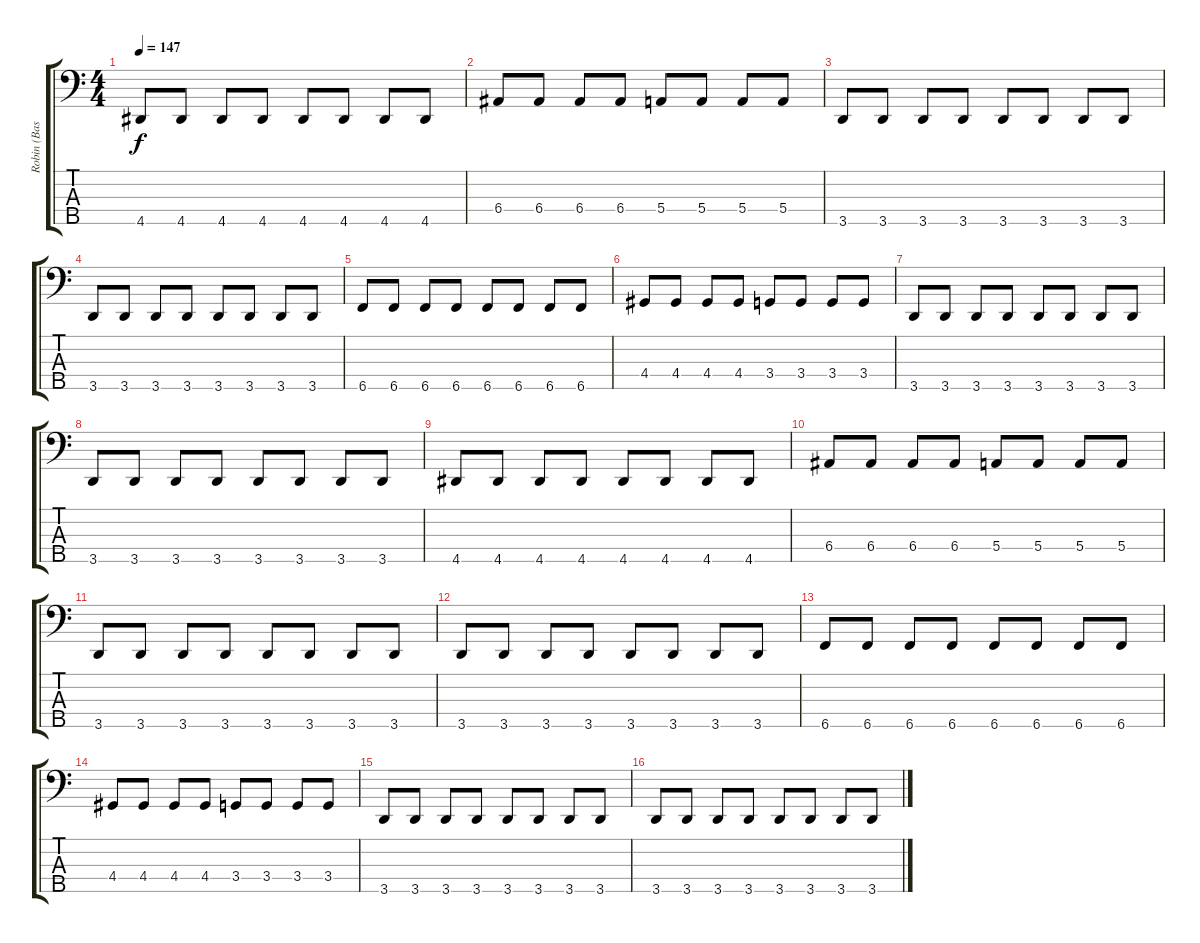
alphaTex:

\track ("Robin (Bass)" "Robin (Bas") {instrument electricbasspick}
\staff {score tabs}
\tuning (G2 D2 A1 E1 B0) {hide}
\ts (4 4)
\tempo 147
\clef f4
\ks c
4.5.8{dy f} 4.5.8 4.5.8 4.5.8 4.5.8 4.5.8 4.5.8 4.5.8 |
6.4.8 6.4.8 6.4.8 6.4.8 5.4.8 5.4.8 5.4.8 5.4.8 |
3.5.8 3.5.8 3.5.8 3.5.8 3.5.8 3.5.8 3.5.8 3.5.8 |
3.5.8 3.5.8 3.5.8 3.5.8 3.5.8 3.5.8 3.5.8 3.5.8 |
6.5.8 6.5.8 6.5.8 6.5.8 6.5.8 6.5.8 6.5.8 6.5.8 |
4.4.8 4.4.8 4.4.8 4.4.8 3.4.8 3.4.8 3.4.8 3.4.8 |
3.5.8 3.5.8 3.5.8 3.5.8 3.5.8 3.5.8 3.5.8 3.5.8 |
3.5.8 3.5.8 3.5.8 3.5.8 3.5.8 3.5.8 3.5.8 3.5.8 |
4.5.8 4.5.8 4.5.8 4.5.8 4.5.8 4.5.8 4.5.8 4.5.8 |
6.4.8 6.4.8 6.4.8 6.4.8 5.4.8 5.4.8 5.4.8 5.4.8 |
3.5.8 3.5.8 3.5.8 3.5.8 3.5.8 3.5.8 3.5.8 3.5.8 |
3.5.8 3.5.8 3.5.8 3.5.8 3.5.8 3.5.8 3.5.8 3.5.8 |
6.5.8 6.5.8 6.5.8 6.5.8 6.5.8 6.5.8 6.5.8 6.5.8 |
4.4.8 4.4.8 4.4.8 4.4.8 3.4.8 3.4.8 3.4.8 3.4.8 |
3.5.8 3.5.8 3.5.8 3.5.8 3.5.8 3.5.8 3.5.8 3.5.8 |
3.5.8 3.5.8 3.5.8 3.5.8 3.5.8 3.5.8 3.5.8 3.5.8
